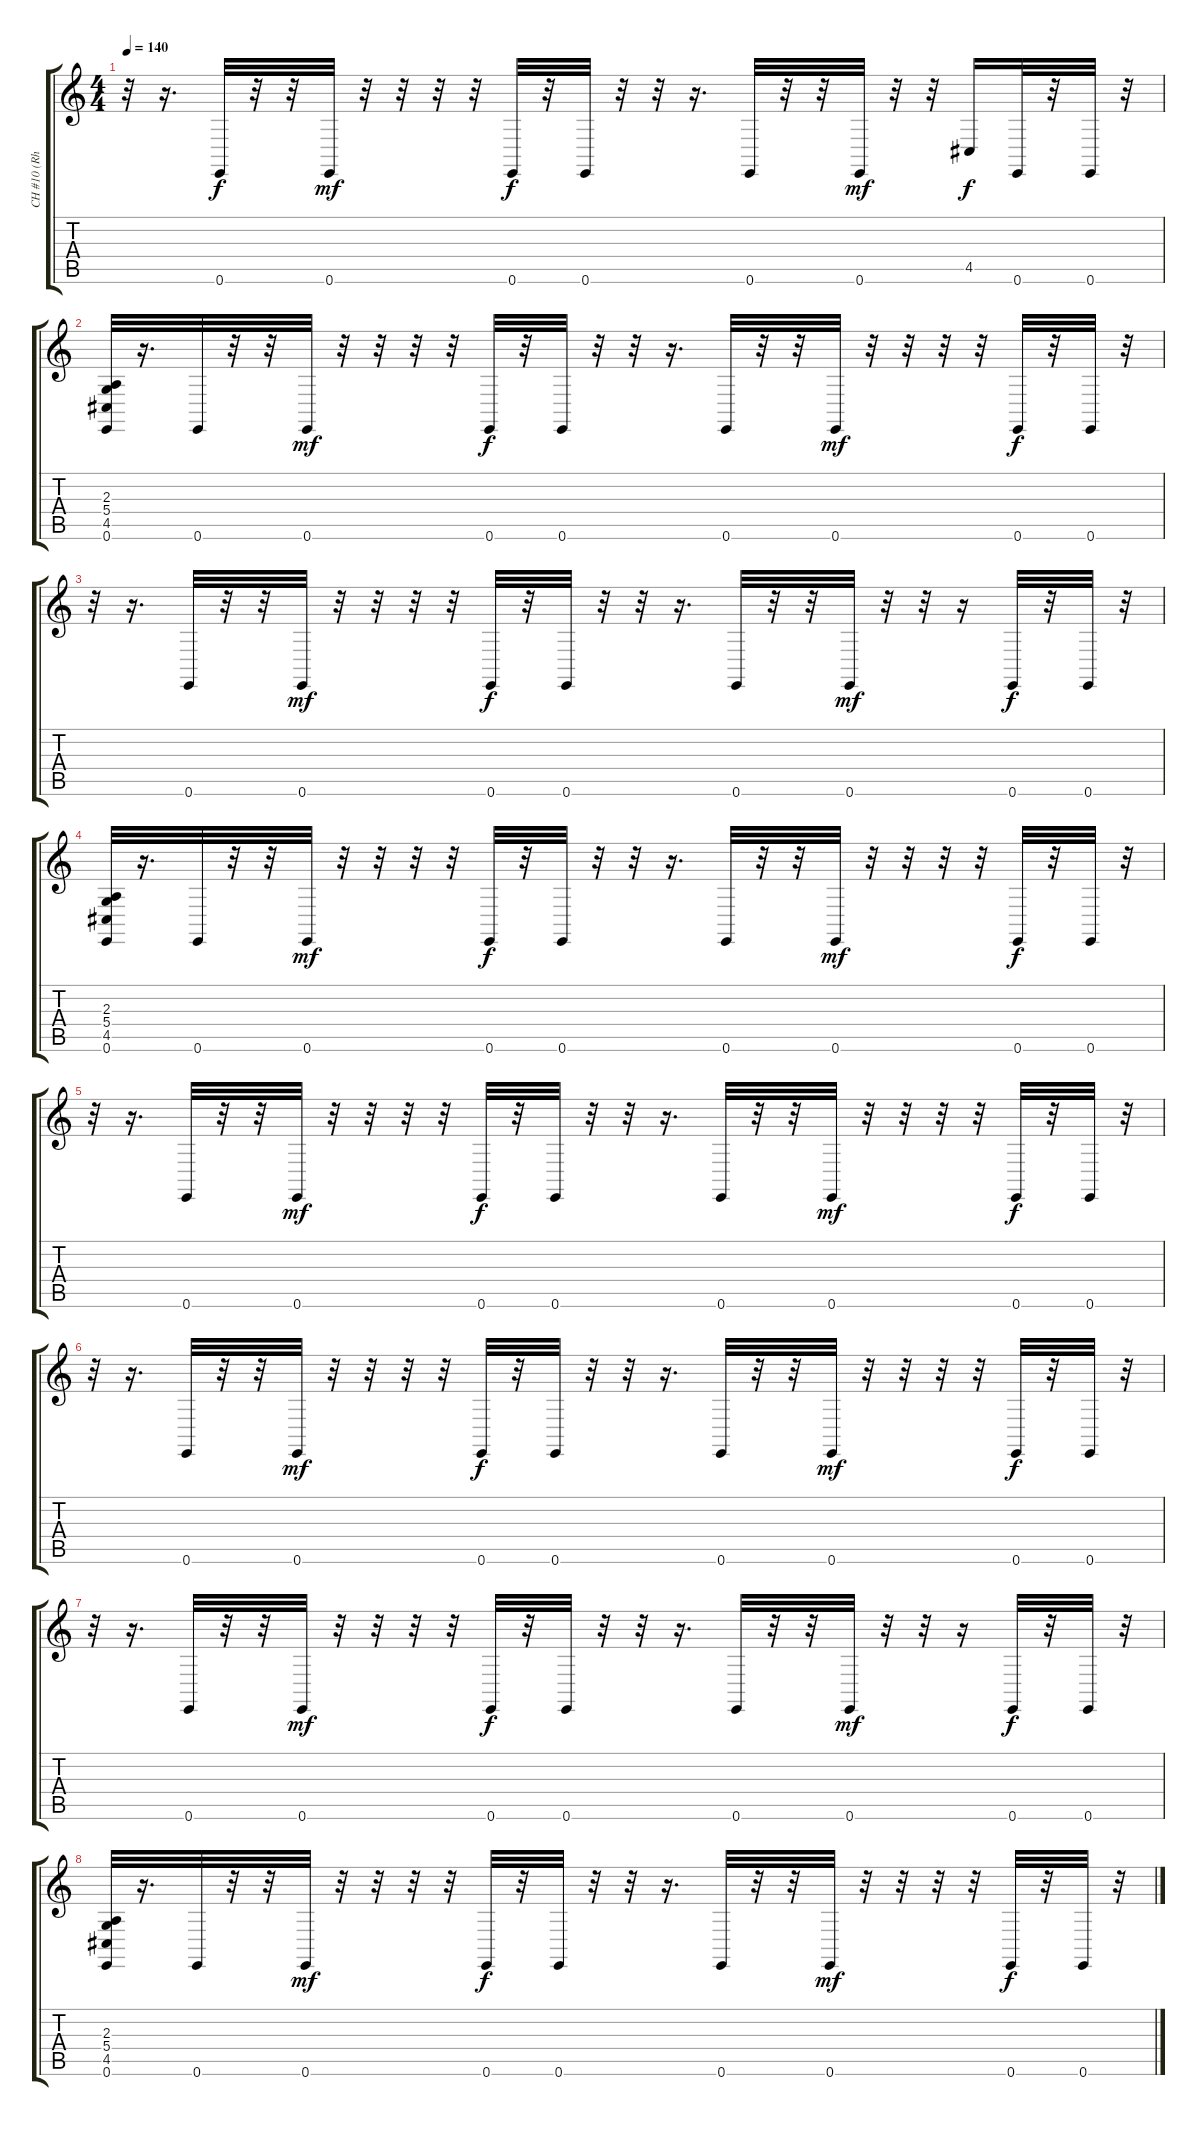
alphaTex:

\track ("CH #10 (Rhythm channel)" "CH #10 (Rh") {instrument acousticgrandpiano}
\staff {score tabs}
\tuning (E4 B3 G3 D3 A2 E2) {hide}
\ts (4 4)
\tempo 140
\clef g2
\ks c
r.32{dy f} r.16{d} 0.6.32 r.32 r.32 0.6.32{dy mf} r.32 r.32 r.32 r.32 0.6.32{dy f} r.32 0.6.32 r.32 r.32 r.16{d} 0.6.32 r.32 r.32 0.6.32{dy mf} r.32 r.32 4.5.16{dy f} 0.6.32 r.32 0.6.32 r.32 |
(2.3 5.4 4.5 0.6).32 r.16{d} 0.6.32 r.32 r.32 0.6.32{dy mf} r.32 r.32 r.32 r.32 0.6.32{dy f} r.32 0.6.32 r.32 r.32 r.16{d} 0.6.32 r.32 r.32 0.6.32{dy mf} r.32 r.32 r.32 r.32 0.6.32{dy f} r.32 0.6.32 r.32 |
r.32 r.16{d} 0.6.32 r.32 r.32 0.6.32{dy mf} r.32 r.32 r.32 r.32 0.6.32{dy f} r.32 0.6.32 r.32 r.32 r.16{d} 0.6.32 r.32 r.32 0.6.32{dy mf} r.32 r.32 r.16 0.6.32{dy f} r.32 0.6.32 r.32 |
(2.3 5.4 4.5 0.6).32 r.16{d} 0.6.32 r.32 r.32 0.6.32{dy mf} r.32 r.32 r.32 r.32 0.6.32{dy f} r.32 0.6.32 r.32 r.32 r.16{d} 0.6.32 r.32 r.32 0.6.32{dy mf} r.32 r.32 r.32 r.32 0.6.32{dy f} r.32 0.6.32 r.32 |
r.32 r.16{d} 0.6.32 r.32 r.32 0.6.32{dy mf} r.32 r.32 r.32 r.32 0.6.32{dy f} r.32 0.6.32 r.32 r.32 r.16{d} 0.6.32 r.32 r.32 0.6.32{dy mf} r.32 r.32 r.32 r.32 0.6.32{dy f} r.32 0.6.32 r.32 |
r.32 r.16{d} 0.6.32 r.32 r.32 0.6.32{dy mf} r.32 r.32 r.32 r.32 0.6.32{dy f} r.32 0.6.32 r.32 r.32 r.16{d} 0.6.32 r.32 r.32 0.6.32{dy mf} r.32 r.32 r.32 r.32 0.6.32{dy f} r.32 0.6.32 r.32 |
r.32 r.16{d} 0.6.32 r.32 r.32 0.6.32{dy mf} r.32 r.32 r.32 r.32 0.6.32{dy f} r.32 0.6.32 r.32 r.32 r.16{d} 0.6.32 r.32 r.32 0.6.32{dy mf} r.32 r.32 r.16 0.6.32{dy f} r.32 0.6.32 r.32 |
(2.3 5.4 4.5 0.6).32 r.16{d} 0.6.32 r.32 r.32 0.6.32{dy mf} r.32 r.32 r.32 r.32 0.6.32{dy f} r.32 0.6.32 r.32 r.32 r.16{d} 0.6.32 r.32 r.32 0.6.32{dy mf} r.32 r.32 r.32 r.32 0.6.32{dy f} r.32 0.6.32 r.32
